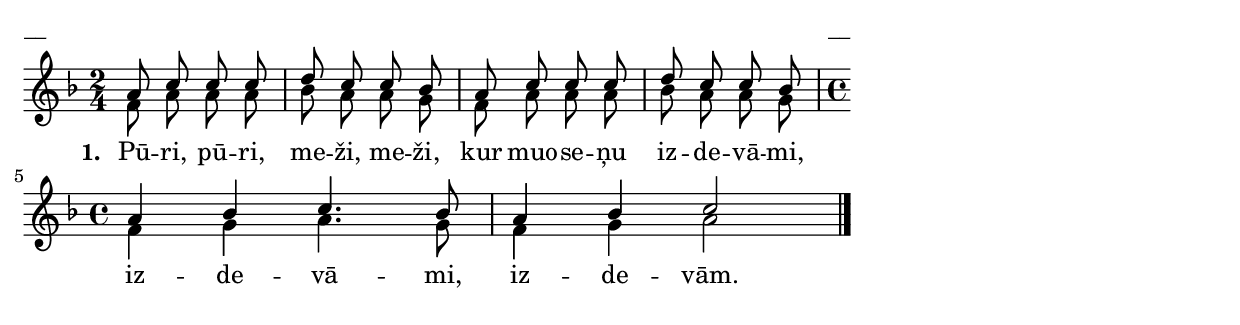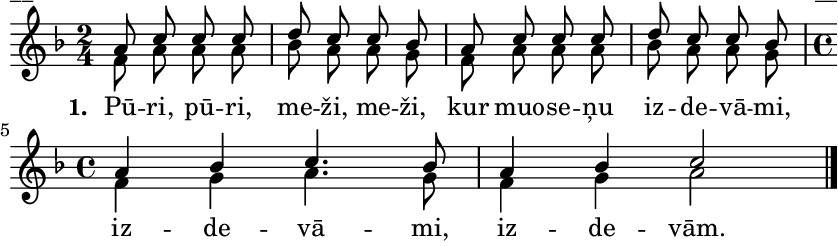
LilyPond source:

\version "2.13.18"
#(ly:set-option 'crop #t)
\paper {
line-width = 14\cm
left-margin = 0.4\cm
between-system-padding = 0.1\cm
between-system-space = 0.1\cm
}
% SBTZK, p.121
\layout {
indent = #0
ragged-last = ##f
}


voiceA = \relative c'' {
\clef "treble"
\key f \major
\time 2/4
a8 c c c | d c c bes | a c c c | d c c bes |
\time 4/4 a4 bes c4. bes8 | a4 bes c2 \bar"|."
}

lyricA = \lyricmode {
\set stanza = "1. "
Pū -- ri, pū -- ri, me -- ži, me -- ži, kur muo -- se -- ņu iz -- de -- vā -- mi,
iz -- de -- vā -- mi, iz -- de -- vām.
}

voiceB= \relative c' {
\clef "treble"
\key f \major
\time 2/4
f8 a a a | bes a a g | f a a a | bes a a g |
\time 4/4 f4 g a4. g8 | f4 g a2 \bar"|."
}

fullScore = <<
%\new ChordNames { \chordsA }
\new Staff {
<<
\new Voice = "voiceA" { \voiceOne \autoBeamOff \voiceA }
\new Lyrics \lyricsto "voiceA"  \lyricA
\new Voice = "voiceB" { \voiceTwo \autoBeamOff \voiceB }
>>
}
>>



\score {
\fullScore
\header { piece = "__" opus = "__" }
}
\markup { \with-color #(x11-color 'white) \sans \smaller "__" }
\score {
\unfoldRepeats
\fullScore
\midi {
\context { \Staff \remove "Staff_performer" }
\context { \Voice \consists "Staff_performer" }
}
}


